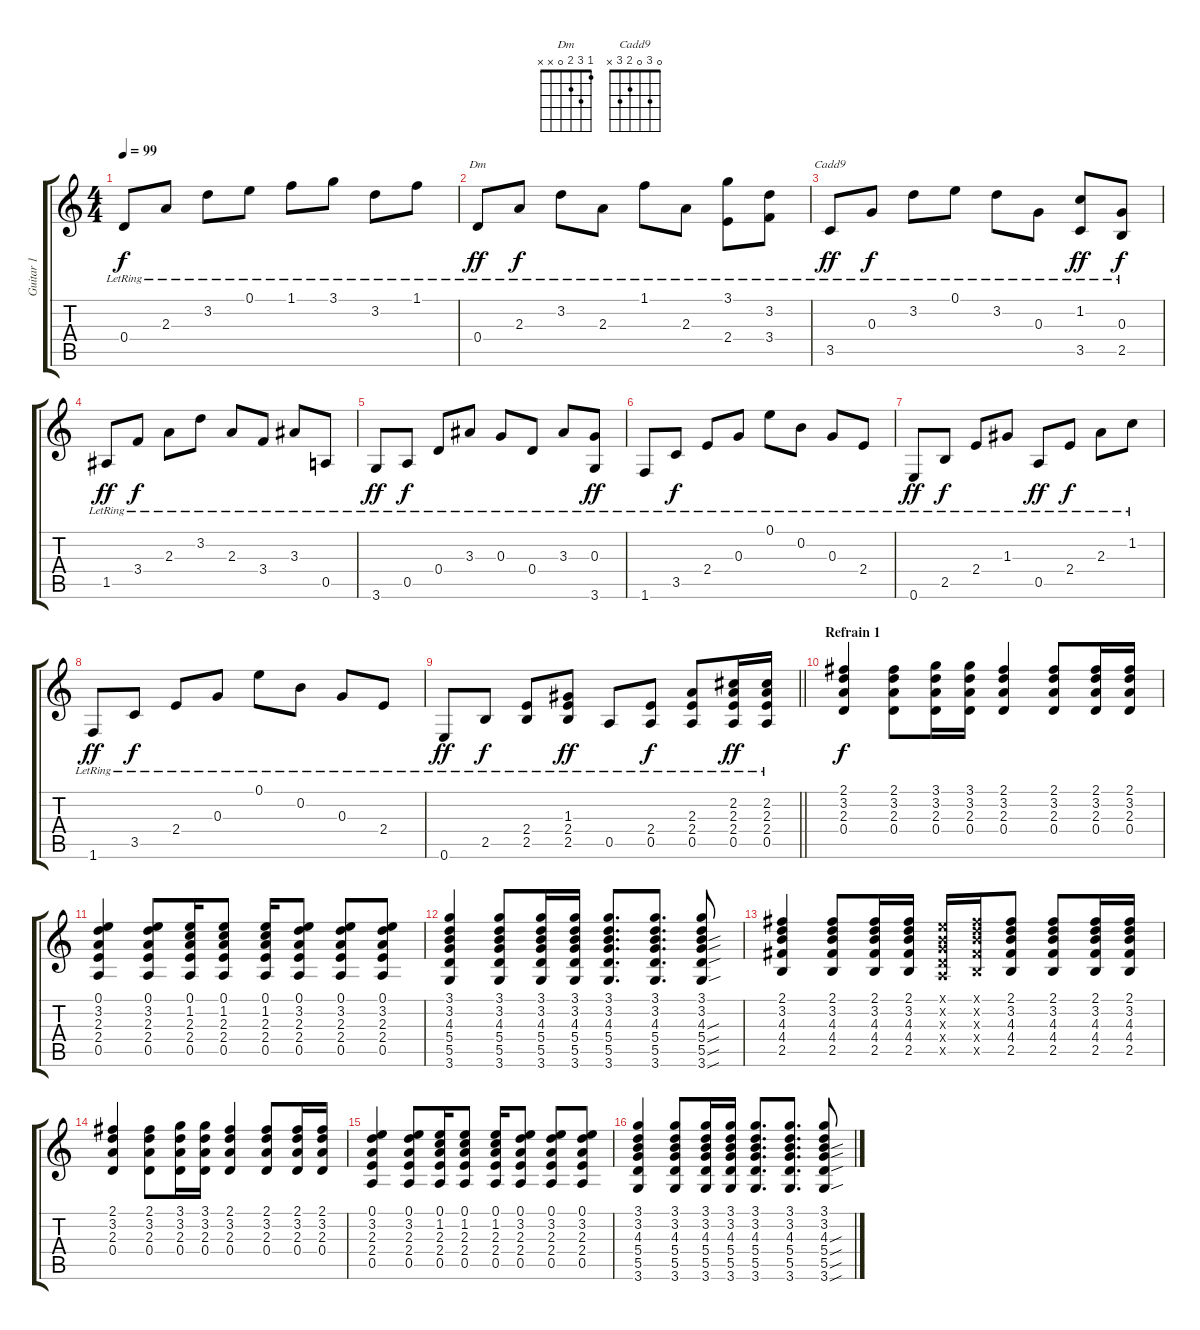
\track ("Guitar 1" "Guitar 1") {instrument electricguitarjazz}
\staff {score tabs}
\tuning (E4 B3 G3 D3 A2 E2) {hide}
\chord ("Dm" 1 3 2 0 x x)
\chord ("Cadd9" 0 3 0 2 3 x)
\ts (4 4)
\tempo 99
\clef g2
\ks c
0.4{lr}.8{dy f} 2.3{lr}.8 3.2{lr}.8 0.1{lr}.8 1.1{lr}.8 3.1{lr}.8 3.2{lr}.8 1.1{lr}.8 |
0.4{lr}.8{ch "Dm" dy ff} 2.3{lr}.8{dy f} 3.2{lr}.8 2.3{lr}.8 1.1{lr}.8 2.3{lr}.8 (3.1{lr} 2.4{lr}).8 (3.2{lr} 3.4{lr}).8 |
3.5{lr}.8{ch "Cadd9" dy ff} 0.3{lr}.8{dy f} 3.2{lr}.8 0.1{lr}.8 3.2{lr}.8 0.3{lr}.8 (1.2{lr} 3.5{lr}).8{dy ff} (0.3{lr} 2.5{lr}).8{dy f} |
1.5{lr}.8{dy ff} 3.4{lr}.8{dy f} 2.3{lr}.8 3.2{lr}.8 2.3{lr}.8 3.4{lr}.8 3.3{lr}.8 0.5{lr}.8 |
3.6{lr}.8{dy ff} 0.5{lr}.8{dy f} 0.4{lr}.8 3.3{lr}.8 0.3{lr}.8 0.4{lr}.8 3.3{lr}.8 (0.3{lr} 3.6{lr}).8{dy ff} |
1.6{lr}.8 3.5{lr}.8{dy f} 2.4{lr}.8 0.3{lr}.8 0.1{lr}.8 0.2{lr}.8 0.3{lr}.8 2.4{lr}.8 |
0.6{lr}.8{dy ff} 2.5{lr}.8{dy f} 2.4{lr}.8 1.3{lr}.8 0.5{lr}.8{dy ff} 2.4{lr}.8{dy f} 2.3{lr}.8 1.2{lr}.8 |
1.6{lr}.8{dy ff} 3.5{lr}.8{dy f} 2.4{lr}.8 0.3{lr}.8 0.1{lr}.8 0.2{lr}.8 0.3{lr}.8 2.4{lr}.8 |
\barLineRight lightlight
0.6{lr}.8{dy ff} 2.5{lr}.8{dy f} (2.4{lr} 2.5).8 (1.3{lr} 2.4 2.5).8{dy ff} 0.5{lr}.8 (2.4{lr} 0.5).8{dy f} (2.3{lr} 2.4 0.5).8 (2.2{lr} 2.3{lr} 2.4{lr} 0.5{lr}).16{dy ff} (2.2{lr} 2.3{lr} 2.4 0.5{lr}).16 |
\section ("" "Refrain 1")
(2.1 3.2 2.3 0.4).4{dy f volume 10} (2.1 3.2 2.3 0.4).8 (3.1 3.2 2.3 0.4).16 (3.1 3.2 2.3 0.4).16 (2.1 3.2 2.3 0.4).4 (2.1 3.2 2.3 0.4).8 (2.1 3.2 2.3 0.4).16 (2.1 3.2 2.3 0.4).16 |
(0.1 3.2 2.3 2.4 0.5).4 (0.1 3.2 2.3 2.4 0.5).8 (0.1 1.2 2.3 2.4 0.5).16 (0.1 1.2 2.3 2.4 0.5).8 (0.1 1.2 2.3 2.4 0.5).16 (0.1 3.2 2.3 2.4 0.5).8 (0.1 3.2 2.3 2.4 0.5).8 (0.1 3.2 2.3 2.4 0.5).8 |
(3.1 3.2 4.3 5.4 5.5 3.6).4 (3.1 3.2 4.3 5.4 5.5 3.6).8 (3.1 3.2 4.3 5.4 5.5 3.6).16 (3.1 3.2 4.3 5.4 5.5 3.6).16 (3.1 3.2 4.3 5.4 5.5 3.6).8{d} (3.1 3.2 4.3 5.4 5.5 3.6).8{d} (3.1 3.2 4.3{sou} 5.4{sou} 5.5{sou} 3.6{sou}).8 |
(2.1 3.2 4.3 4.4 2.5).4 (2.1 3.2 4.3 4.4 2.5).8 (2.1 3.2 4.3 4.4 2.5).16 (2.1 3.2 4.3 4.4 2.5).16 (0.1{x} 0.2{x} 0.3{x} 0.4{x} 0.5{x}).16 (2.1{x} 3.2{x} 4.3{x} 4.4{x} 2.5{x}).16 (2.1 3.2 4.3 4.4 2.5).8 (2.1 3.2 4.3 4.4 2.5).8 (2.1 3.2 4.3 4.4 2.5).16 (2.1 3.2 4.3 4.4 2.5).16 |
(2.1 3.2 2.3 0.4).4 (2.1 3.2 2.3 0.4).8 (3.1 3.2 2.3 0.4).16 (3.1 3.2 2.3 0.4).16 (2.1 3.2 2.3 0.4).4 (2.1 3.2 2.3 0.4).8 (2.1 3.2 2.3 0.4).16 (2.1 3.2 2.3 0.4).16 |
(0.1 3.2 2.3 2.4 0.5).4 (0.1 3.2 2.3 2.4 0.5).8 (0.1 1.2 2.3 2.4 0.5).16 (0.1 1.2 2.3 2.4 0.5).8 (0.1 1.2 2.3 2.4 0.5).16 (0.1 3.2 2.3 2.4 0.5).8 (0.1 3.2 2.3 2.4 0.5).8 (0.1 3.2 2.3 2.4 0.5).8 |
(3.1 3.2 4.3 5.4 5.5 3.6).4 (3.1 3.2 4.3 5.4 5.5 3.6).8 (3.1 3.2 4.3 5.4 5.5 3.6).16 (3.1 3.2 4.3 5.4 5.5 3.6).16 (3.1 3.2 4.3 5.4 5.5 3.6).8{d} (3.1 3.2 4.3 5.4 5.5 3.6).8{d} (3.1 3.2 4.3{sou} 5.4{sou} 5.5{sou} 3.6{sou}).8
